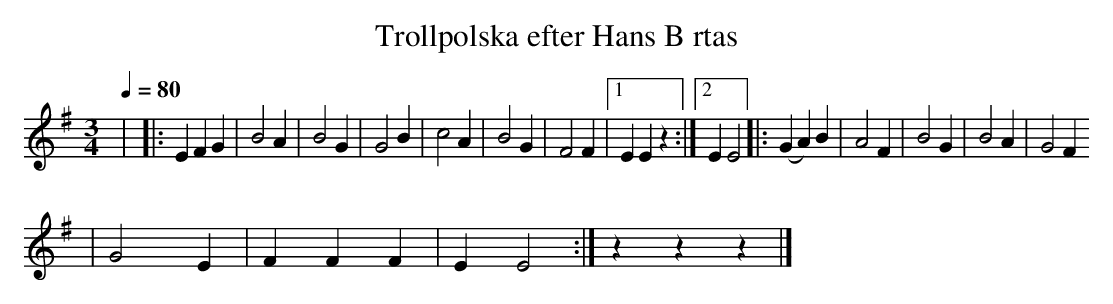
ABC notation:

X:1
T:Trollpolska efter Hans B rtas
Q:1/4=80
M:3/4
L:1/16
K:Em
| |: E4 F4 G4 | B8 A4 | B8 G4 | G8 B4 | c8 A4 | B8 G4 | F8 F4 |1 E4 E4 z4 :|2 E4 E8 |: (G4 A4) B4 | A8 F4 | B8 G4 | B8 A4 | G8 F4
| G8 E4 | F4 F4 F4 | E4 E8 :| z4 z4 z4 |]
